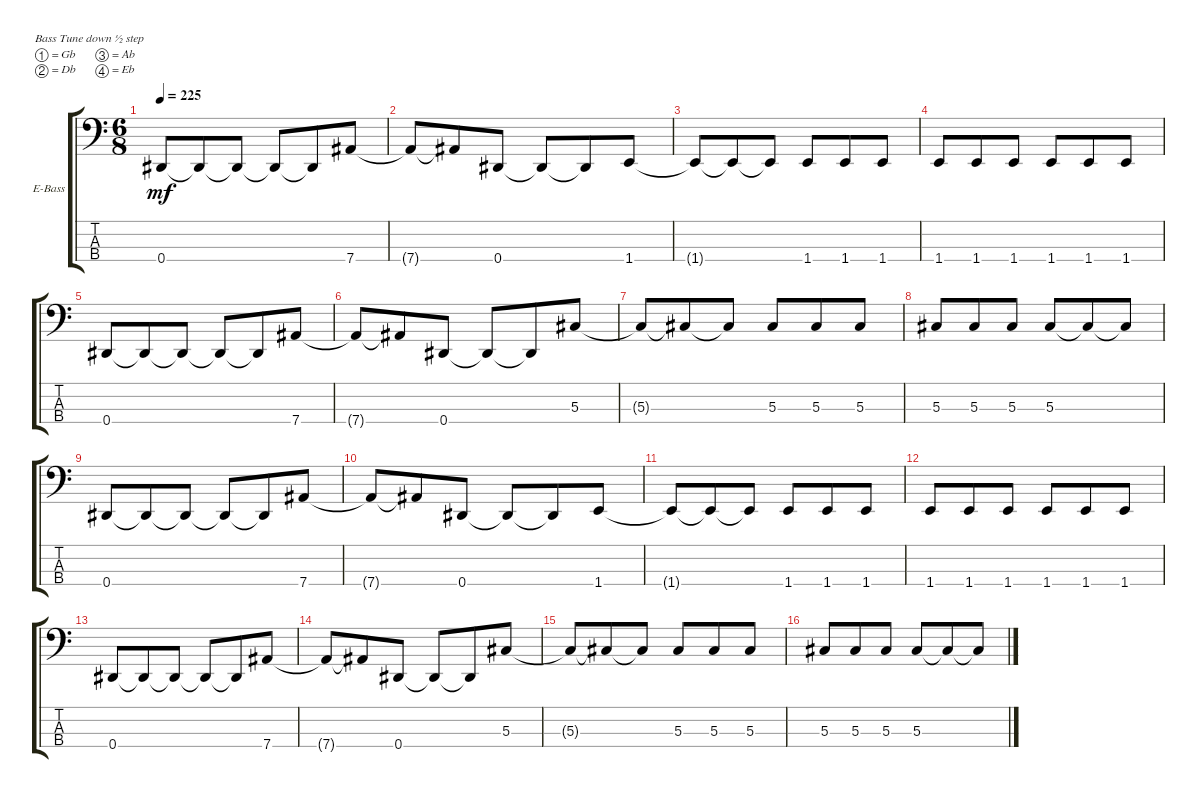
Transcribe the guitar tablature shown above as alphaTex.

\bracketExtendMode groupsimilarinstruments
\firstSystemTrackNameOrientation horizontal
\otherSystemsTrackNameOrientation horizontal
\track ("Electric Bass" "E-Bass") {instrument electricbassfinger}
\staff {score tabs}
\tuning (Gb2 Db2 Ab1 Eb1)
\ts (6 8)
\tempo 225
\clef f4
\ks c
0.4.8{dy mf} 0.4{t}.8 0.4{t}.8 0.4{t}.8 0.4{t}.8 7.4.8 |
7.4{t}.8 7.4{t}.8 0.4.8 0.4{t}.8 0.4{t}.8 1.4.8 |
1.4{t}.8 1.4{t}.8 1.4{t}.8 1.4.8 1.4.8 1.4.8 |
1.4.8 1.4.8 1.4.8 1.4.8 1.4.8 1.4.8 |
0.4.8 0.4{t}.8 0.4{t}.8 0.4{t}.8 0.4{t}.8 7.4.8 |
7.4{t}.8 7.4{t}.8 0.4.8 0.4{t}.8 0.4{t}.8 5.3.8 |
5.3{t}.8 5.3{t}.8 5.3{t}.8 5.3.8 5.3.8 5.3.8 |
5.3.8 5.3.8 5.3.8 5.3.8 5.3{t}.8 5.3{t}.8 |
0.4.8 0.4{t}.8 0.4{t}.8 0.4{t}.8 0.4{t}.8 7.4.8 |
7.4{t}.8 7.4{t}.8 0.4.8 0.4{t}.8 0.4{t}.8 1.4.8 |
1.4{t}.8 1.4{t}.8 1.4{t}.8 1.4.8 1.4.8 1.4.8 |
1.4.8 1.4.8 1.4.8 1.4.8 1.4.8 1.4.8 |
0.4.8 0.4{t}.8 0.4{t}.8 0.4{t}.8 0.4{t}.8 7.4.8 |
7.4{t}.8 7.4{t}.8 0.4.8 0.4{t}.8 0.4{t}.8 5.3.8 |
5.3{t}.8 5.3{t}.8 5.3{t}.8 5.3.8 5.3.8 5.3.8 |
5.3.8 5.3.8 5.3.8 5.3.8 5.3{t}.8 5.3{t}.8
